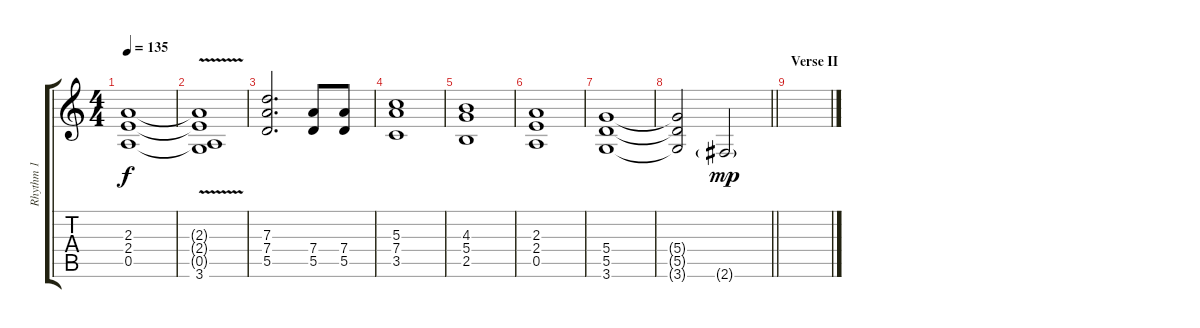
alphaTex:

\track ("Rhythm 1" "Rhythm 1") {instrument distortionguitar}
\staff {score tabs}
\tuning (E4 B3 G3 D3 A2 E2) {hide}
\ts (4 4)
\tempo 135
\clef g2
\ks c
(2.3 2.4 0.5).1{dy f} |
(2.3{t} 2.4{t} 0.5{t} 3.6{v}).1 |
(7.3 7.4 5.5).2{d} (7.4 5.5).8 (7.4 5.5).8 |
(5.3 7.4 3.5).1 |
(4.3 5.4 2.5).1 |
(2.3 2.4 0.5).1 |
(5.4 5.5 3.6).1 |
\barLineRight lightlight
(5.4{t} 5.5{t} 3.6{t}).2 2.6{g}.2{dy mp} |
\section ("" "Verse II")
